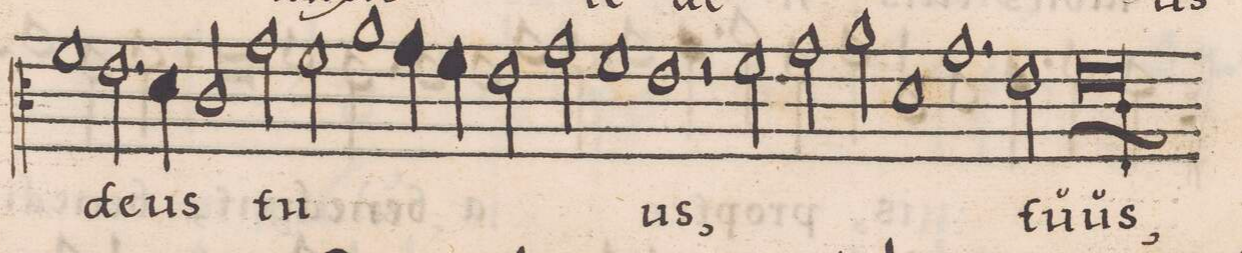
**kern	**text
*I"CANTVS	*
*clefC3	*
*k[]	*
*met(C|)	*
*M2/1	*
1f	.
2.e\	de-
4d\	-us
=31-	=31-
2c/	.
2g\	tu-
2f\	.
1a\	.
=32-	=32-
4g\	.
4f\	.
2e\	.
2g\	.
=33-	=33-
1f	.
1e	-us,
=34-	=34-
2r	.
2f\	.
2g\	.
2a\	.
=35-	=35-
1d	.
1.g	.
=36-	=36-
2e\	tu-
1e;<l	-us,
==	==
*-	*-
